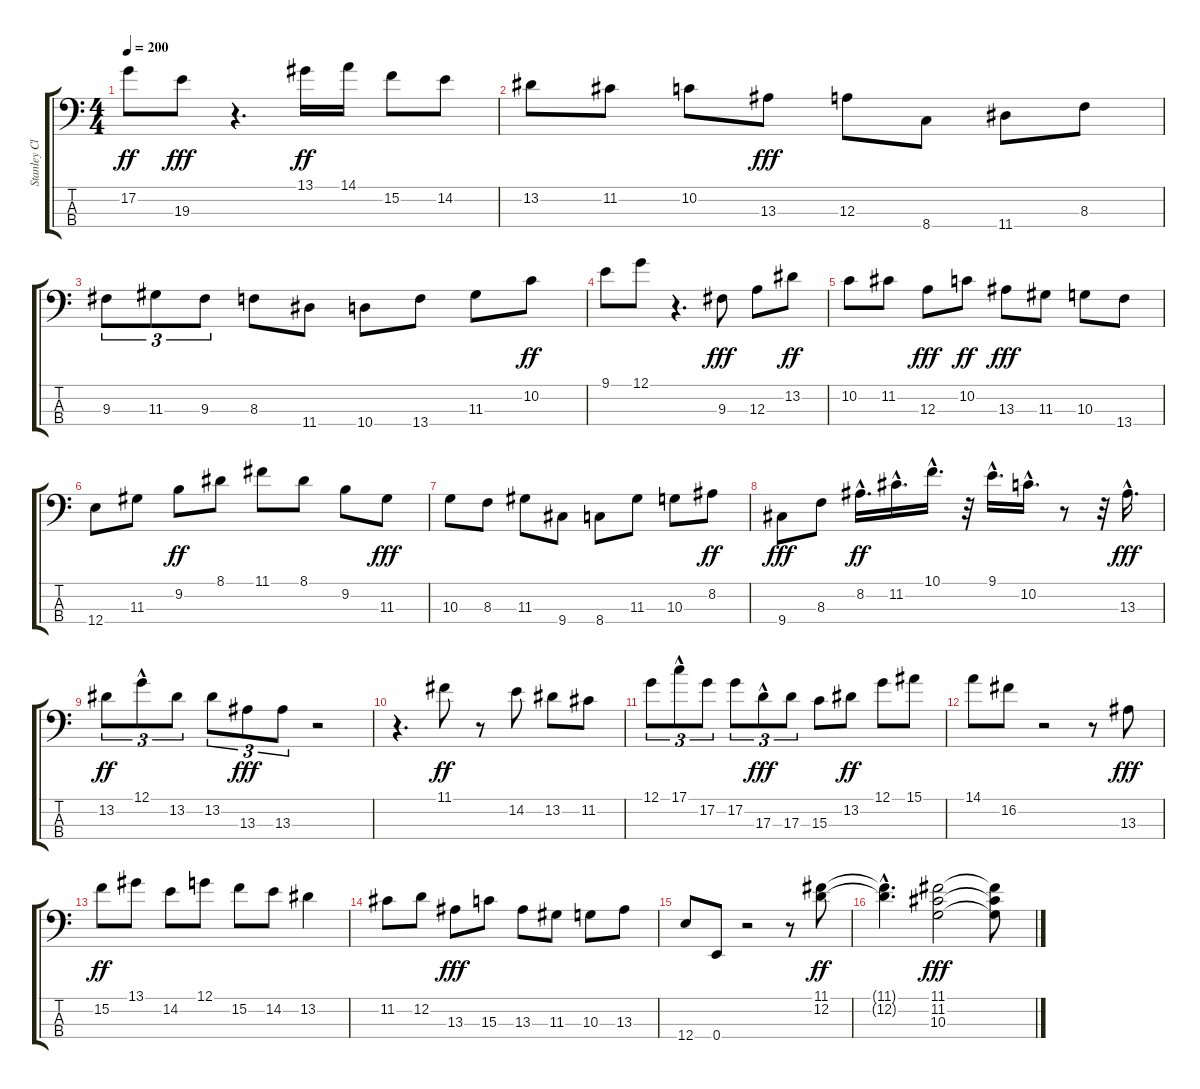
\track ("Stanley Clarke" "Stanley Cl") {instrument slapbass1}
\staff {score tabs}
\tuning (G2 D2 A1 E1) {hide}
\ts (4 4)
\tempo 200
\clef f4
\ks c
17.2.8{dy ff} 19.3.8{dy fff} r.4{d} 13.1.16{dy ff} 14.1.16 15.2.8 14.2.8 |
13.2.8 11.2.8 10.2.8 13.3.8{dy fff} 12.3.8 8.4.8 11.4.8 8.3.8 |
9.3.8{tu (3 2)} 11.3.8{tu (3 2)} 9.3.8{tu (3 2)} 8.3.8 11.4.8 10.4.8 13.4.8 11.3.8 10.2.8{dy ff} |
9.1.8 12.1.8 r.4{d} 9.3.8{dy fff} 12.3.8 13.2.8{dy ff} |
10.2.8 11.2.8 12.3.8{dy fff} 10.2.8{dy ff} 13.3.8{dy fff} 11.3.8 10.3.8 13.4.8 |
12.4.8 11.3.8 9.2.8{dy ff} 8.1.8 11.1.8 8.1.8 9.2.8 11.3.8{dy fff} |
10.3.8 8.3.8 11.3.8 9.4.8 8.4.8 11.3.8 10.3.8 8.2.8{dy ff} |
9.4.8{dy fff} 8.3.8 8.2{hac}.16{d dy ff} 11.2{hac}.16{d} 10.1{hac}.16{d} r.32 9.1{hac}.16{d} 10.2{hac}.16{d} r.8 r.32 13.3{hac}.16{d dy fff} |
13.2.8{tu (3 2) dy ff} 12.1{hac}.8{tu (3 2)} 13.2.8{tu (3 2)} 13.2.8{tu (3 2)} 13.3.8{tu (3 2) dy fff} 13.3.8{tu (3 2)} r.2 |
r.4{d} 11.1.8{dy ff} r.8 14.2.8 13.2.8 11.2.8 |
12.1.8{tu (3 2)} 17.1{hac}.8{tu (3 2)} 17.2.8{tu (3 2)} 17.2.8{tu (3 2)} 17.3{hac}.8{tu (3 2) dy fff} 17.3.8{tu (3 2)} 15.3.8 13.2.8{dy ff} 12.1.8 15.1.8 |
14.1.8 16.2.8 r.2 r.8 13.3.8{dy fff} |
15.2.8{dy ff} 13.1.8 14.2.8 12.1.8 15.2.8 14.2.8 13.2.4 |
11.2.8 12.2.8 13.3.8{dy fff} 15.3.8 13.3.8 11.3.8 10.3.8 13.3.8 |
12.4.8 0.4.8 r.2 r.8 (11.1 12.2).8{dy ff} |
(11.1{hac t} 12.2{hac t}).4{d} (11.1 11.2 10.3).2{dy fff} (11.1{t} 11.2{t} 10.3{t}).8
